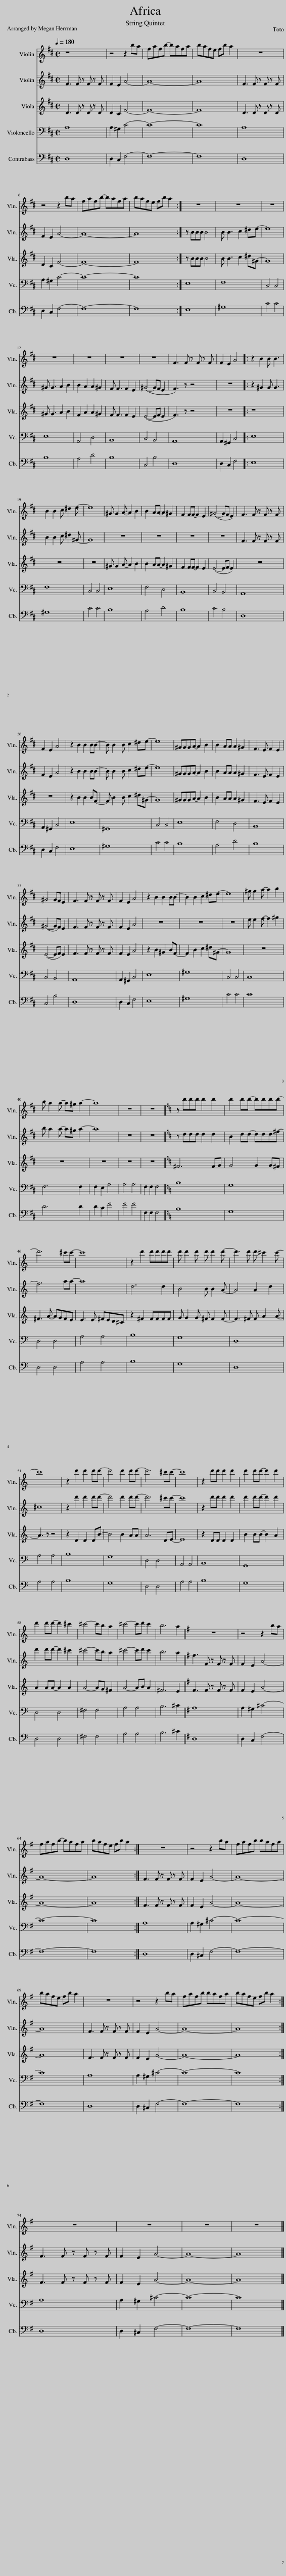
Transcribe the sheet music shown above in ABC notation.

X:1
%%score 1 2 3 4 5
L:1/8
Q:1/4=180
M:2/2
I:linebreak $
K:D
V:1 treble
V:2 treble
V:3 treble
V:4 bass
V:5 bass transpose=-12
V:1
 z8 | z4 z2 ba | fafb- bafa | bafe fb a2 | z8 |$ %5
 z4 z2 ba | fafb- bafa | bafe fb a2 :| z8 | z8 | %10
 z8 |$ z8 | z8 | z8 | z8 | %15
 F3 F z F z F | F2 E2 A4 |: z2 B2 B B3 |$ B2 B2 c ^d2 e- | e8 | %20
 ^G G2 A- A2 B2 | B2 AA- A2 ^G2 | F2 FF- F2 E2 | (^G4- GF E2) | F3 F z F z F |$ %25
 F2 E2 A4 | z2 B2 B2 BB- | B B2 B c2 ^de- | e8 | ^GGGA- A2 B2 | %30
 B2 AA A2 ^G2 | F3 E F2 E2 |$ ^G4 GF E2 | F3 F z F z F | F2 E2 A4 | %35
 z2 B2 B2 BB- | B2 B2 c2 ^de- | e8 | ^g g2 a- a2 b2 |$ b a2 a- a^g a2- | %40
 a8 | z8 | z8 ||[K:C] z d'd'd' d'2 d'2 | d'2 d'd'- d'd'd'd'- |$ %45
 d'6 ^c'c'- | c'8 | z2 d'2 d'd'd'd' | d' d'2 d' d' d'2 d'- | d'3 d' d' ^c'2 c'- |$ %50
 c'8 | z2 d'2 d'2 d'd'- | d'4 d'2 d'd'- | d'6 ^c'c'- | c'8 | %55
 z2 d'd' d'2 d'2 | d'2 d'd'- d'2 d'2 |$ d'2 d'd'- d'2 ^c'2 | ^c'4- c'b a2 | ^c'4- c'd' c'2 | %60
 b6 a2 ||[K:G] z8 | z4 z2 ba |$ fafb- bafa | bafe fb a2 :| %65
 z8 | z4 z2 ba | fafb bafa |$ bafe fb a2 | z8 | %70
 z4 z2 ba | fafb bafa | bafe fb a2 :|$ z8 | z8 | %75
 z8 | z8 |] %77
V:2
 F3 F z F z F | F2 E2 A4- | A8- | A8 | F3 F z F z F |$ %5
 F2 E2 A4- | A8- | A8 :| z BBB B4 | B B3 c2 ^de- | %10
 e8 |$ ^G G3 A2 B2 | B2 A2 A2 ^G2 | F F3 F2 E2 | (^G4- GF E2 | %15
 F3) z z4 | z8 |: z2 ^G2 G G3 |$ B2 B2 c ^d2 ^G- | G8 | %20
 z8 | z8 | z8 | z8 | F3 F z F z F |$ %25
 F2 E2 A4 | z2 B2 B2 BB- | B B2 B c2 ^de- | e8 | ^GGGA- A2 B2 | %30
 B2 AA A2 ^G2 | F3 E F2 E2 |$ (^G4- GF E2) | F3 F z F z F | F2 E2 A4 | %35
 z8 | z8 | z8 | e e2 f- f2 ^g2 |$ b a2 a- a^g a2- | %40
 a8 | z8 | z8 ||[K:C] z ddd d2 d2 | B2 dd- ddd^f- |$ %45
 f6 aa- | a8 | d6 d2 | B4 B B2 A- | A4 A2 d2 |$ %50
 ^c8 | z2 d'2 d'2 d'd'- | d'4 d'2 d'd'- | d'6 ^c'c'- | c'8 | %55
 z2 d'd' d'2 d'2 | d'2 d'd'- d'2 d'2 |$ d'2 d'd'- d'2 ^c'2 | ^c'4- c'b a2 | ^c'4- c'd' c'2 | %60
 b6 a2 ||[K:G] f3 F z F z F | F2 E2 A4- |$ A8- | A8 :| %65
 F3 F z F z F | F2 E2 A4- | A8- |$ A8 | F3 F z F z F | %70
 F2 E2 A4- | A8- | A8 :|$ F3 F z F z F | F2 E2 A4- | %75
 A8- | A8 |] %77
V:3
 D3 D z D z D | D2 C2 F4- | F8- | F8 | D3 D z D z D |$ %5
 D2 C2 F4- | F8- | F8 :| z BBB B4 | B B3 c2 ^d^G- | %10
 G8 |$ ^G G3 A2 B2 | F2 A2 A2 ^G2 | F F3 F2 E2 | (E4- EF E2 | %15
 F3) z z4 | z8 |: z8 |$ z8 | z8 | %20
 ^G G2 A- A2 B2 | B2 AA- A2 ^G2 | F2 FF- F2 E2 | (E4- EF E2) | z8 |$ %25
 z8 | z2 B2 B2 BF- | F B2 B c2 ^d^G- | G8 | ^GGGA- A2 B2 | %30
 B2 AA A2 ^G2 | F3 E F2 E2 |$ (E4- EF) E2 | F3 F z F z F | F2 E2 A4 | %35
 z2 B2 ^G2 BF- | F2 B2 c2 ^d^G- | G8 | z8 |$ z8 | %40
 z8 | z8 | z8 ||[K:C] ^F6 FG | G4 G2 G^F |$ %45
 ^F3 A- AGFE | E3 E ^FED^C | z2 ^F2 FFFF | G G2 G ^F F2 F- | F3 ^F F A2 A- |$ %50
 A3 z z4 | z2 D2 D2 DB- | B4 B2 AA | A6 DE- | E8 | %55
 z2 DD D2 D2 | B2 BB- B2 A2 |$ A2 AA- A2 A2 | A4- AG ^F2 | A4- AB A2 | %60
 ^F6 E2 ||[K:G] F3 F z F z F | F2 E2 A4- |$ A8- | A8 :| %65
 F3 F z F z F | F2 E2 A4- | A8- |$ A8 | F3 F z F z F | %70
 F2 E2 A4- | A8- | A8 :|$ F3 F z F z F | F2 E2 A4- | %75
 A8- | A8 |] %77
V:4
 A,8 | A,2 ^G,2 C4- | C8- | C8 | A,8 |$ %5
 A,2 ^G,2 C4- | C8- | C8 :| E,8 | F,8 | %10
 C,4 C,4 |$ E,8 | A,,4 D,4 | B,,8 | C,4 B,,4 | %15
 A,,8 | A,,2 ^G,,2 C,4 |: E,8 |$ F,8 | C,4 C,4 | %20
 E,8 | F,4 D,4 | B,,8 | C,4 B,,4 | A,,8 |$ %25
 A,,2 ^G,,2 C,4 | E,8 | ^G,,8 | C,4 C,4 | E,8 | %30
 F,4 D,4 | B,,8 |$ C,4 B,,4 | A,,8 | A,,2 ^G,,2 C,4 | %35
 E,8 | ^G,8 | C,4 C,4 | C,8 |$ F,6 F,2 | %40
 F,2 E,2 A,4 | A,4 A,4 | F,2 F,2 F,4 ||[K:C] B,8 | G,8 |$ %45
 D,4 D,4 | A,4 A,4 | B,8 | G,8 | D,8 |$ %50
 A,4 A,4 | B,8 | G,8 | D,4 D,4 | A,,4 A,,4 | %55
 B,,8 | G,,8 |$ D,4 D,4 | ^F,4 F,4 | A,4 A,4 | %60
 B,6 ^C2 ||[K:G] A,8 | A,2 ^G,2 ^C4- |$ C8- | C8 :| %65
 A,8 | A,2 ^G,2 ^C4- | C8- |$ C8 | A,8 | %70
 A,2 ^G,2 ^C4- | C8- | C8 :|$ A,8 | A,2 ^G,2 ^C4- | %75
 C8- | C8 |] %77
V:5
 D,8 | D,2 C,2 F,4- | F,8- | F,8 | D,8 |$ %5
 D,2 C,2 F,4- | F,8- | F,8 :| E,8 | ^G,8 | %10
 C4 C4 |$ B,8 | A,4 D4 | B,8 | C,4 B,4 | %15
 D,8 | D,2 C,2 F,4 |: E,8 |$ ^G,8 | C4 C4 | %20
 B,8 | A,4 D4 | B,8 | C4 B,4 | D,8 |$ %25
 D,2 C,2 F,4 | E,8 | ^G,8 | C4 C4 | B,8 | %30
 A,4 D4 | B,8 |$ C,4 B,4 | D,8 | D,2 C,2 F,4 | %35
 E,8 | ^G,8 | C4 C4 | C8 |$ D6 D2 | %40
 D2 C2 F4 | F4 F4 | F,2 F,2 F,4 ||[K:C] B,8 | G,8 |$ %45
 D,4 D,4 | A,4 A,4 | B,8 | G,8 | D,8 |$ %50
 A,4 A,4 | B,8 | G,8 | D,4 D,4 | A,4 A,4 | %55
 B,8 | G,8 |$ D,4 D,4 | ^F,4 F,4 | A,4 A,4 | %60
 B,6 ^C2 ||[K:G] D,8 | D,2 C,2 F,4- |$ F,8- | F,8 :| %65
 D,8 | D,2 ^C,2 F,4- | F,8- |$ F,8 | D,8 | %70
 D,2 ^C,2 F,4- | F,8- | F,8 :|$ D,8 | D,2 ^C,2 F,4- | %75
 F,8- | F,8 |] %77
